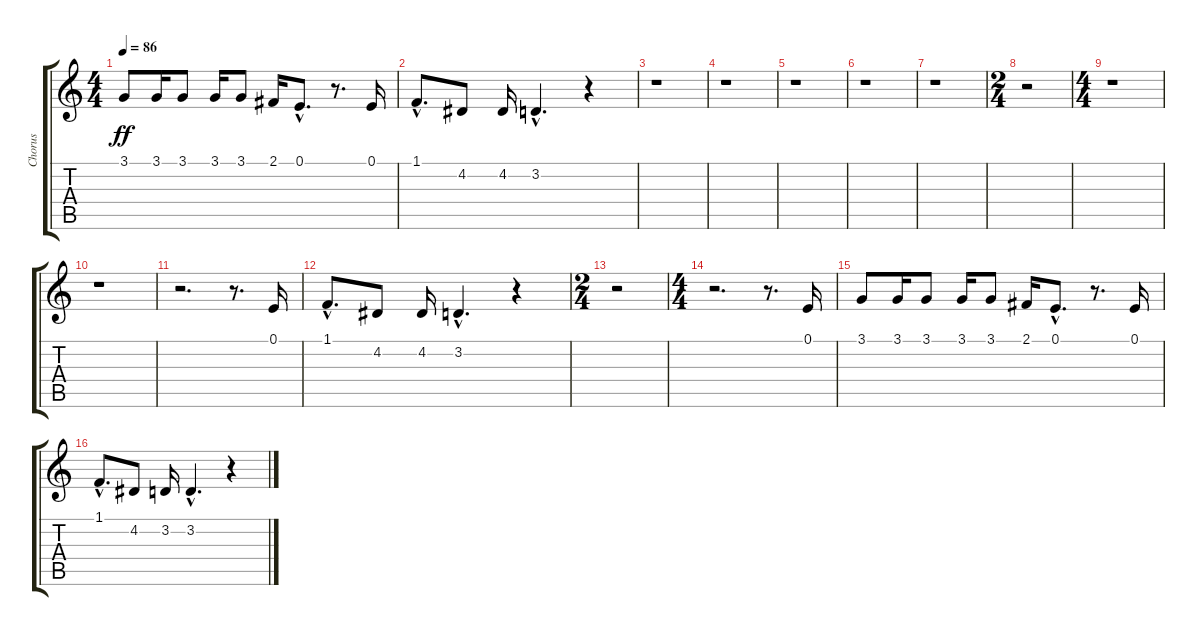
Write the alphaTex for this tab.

\track ("Chorus" "Chorus") {instrument clarinet}
\staff {score tabs}
\tuning (E4 B3 G3 D3 A2 E2) {hide}
\ts (4 4)
\tempo 86
\clef g2
\ks c
3.1.8{dy ff} 3.1.16 3.1.8 3.1.16 3.1.8 2.1.16 0.1{hac}.8{d} r.8{d} 0.1.16 |
1.1{hac}.8{d} 4.2.8 4.2.16 3.2{hac}.4{d} r.4 |
r.1 |
r.1 |
r.1 |
r.1 |
r.1 |
\ts (2 4)
r.2 |
\ts (4 4)
r.1 |
r.1 |
r.2{d} r.8{d} 0.1.16 |
1.1{hac}.8{d} 4.2.8 4.2.16 3.2{hac}.4{d} r.4 |
\ts (2 4)
r.2 |
\ts (4 4)
r.2{d} r.8{d} 0.1.16 |
3.1.8 3.1.16 3.1.8 3.1.16 3.1.8 2.1.16 0.1{hac}.8{d} r.8{d} 0.1.16 |
1.1{hac}.8{d} 4.2.8 3.2.16 3.2{hac}.4{d} r.4
